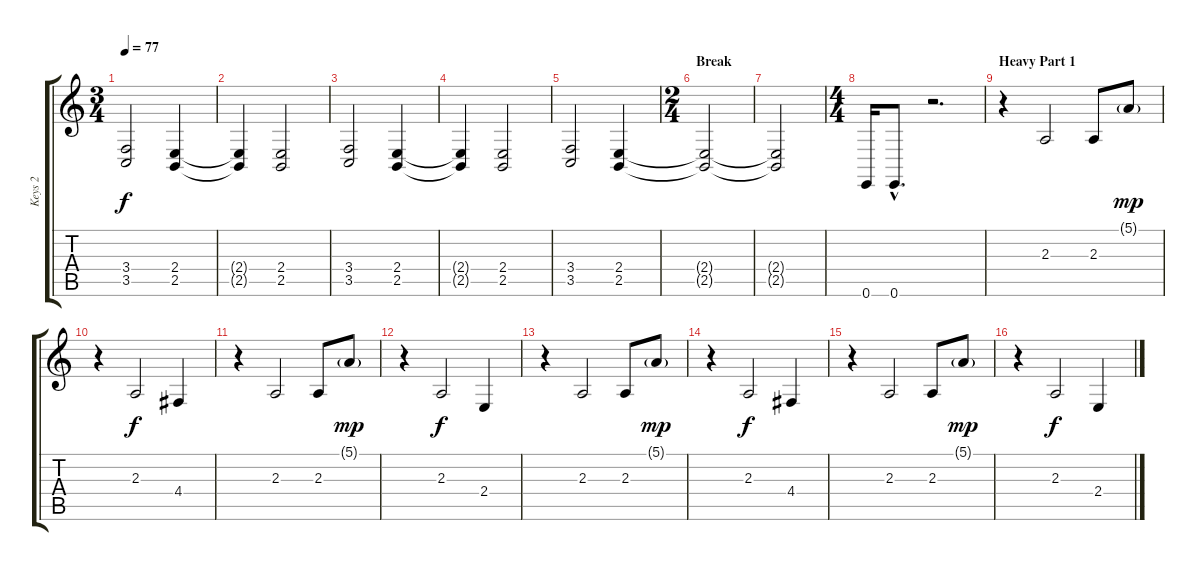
\track ("Keys 2" "Keys 2") {instrument glockenspiel}
\staff {score tabs}
\tuning (E4 B3 G3 D3 A2 E2) {hide}
\ts (3 4)
\tempo 77
\clef g2
\ks c
(3.4 3.5).2{dy f} (2.4 2.5).4 |
(2.4{t} 2.5{t}).4 (2.4 2.5).2 |
(3.4 3.5).2 (2.4 2.5).4 |
(2.4{t} 2.5{t}).4 (2.4 2.5).2 |
(3.4 3.5).2 (2.4 2.5).4 |
\ts (2 4)
\section ("" "Break")
(2.4{t} 2.5{t}).2 |
(2.4{t} 2.5{t}).2 |
\ts (4 4)
0.6.16 0.6{hac}.8{d} r.2{d} |
\section ("" "Heavy Part 1")
r.4 2.3.2 2.3.8 5.1{g}.8{dy mp} |
r.4 2.3.2{dy f} 4.4.4 |
r.4 2.3.2 2.3.8 5.1{g}.8{dy mp} |
r.4 2.3.2{dy f} 2.4.4 |
r.4 2.3.2 2.3.8 5.1{g}.8{dy mp} |
r.4 2.3.2{dy f} 4.4.4 |
r.4 2.3.2 2.3.8 5.1{g}.8{dy mp} |
r.4 2.3.2{dy f} 2.4.4
